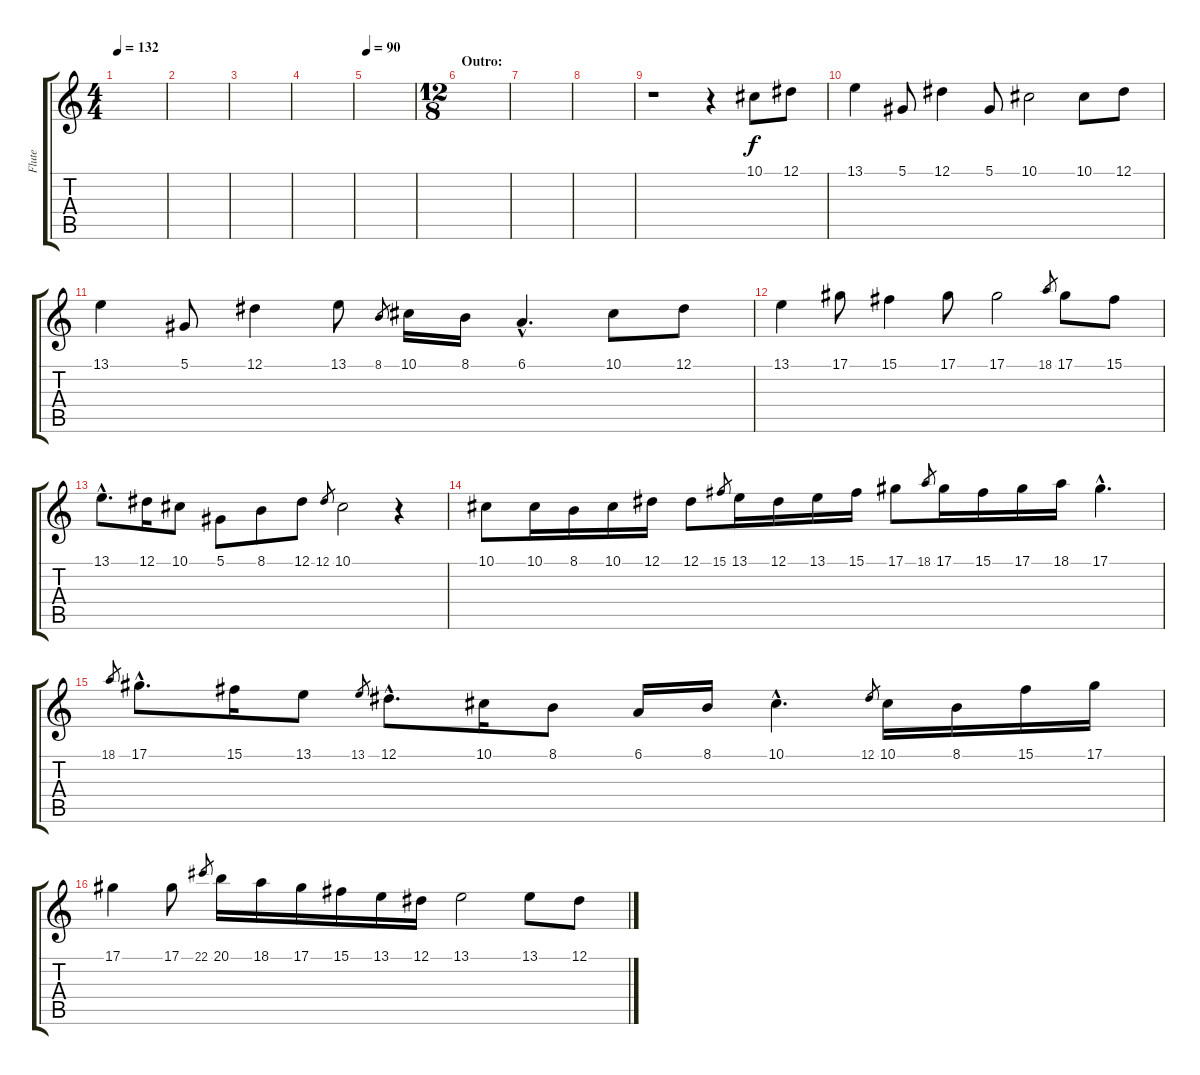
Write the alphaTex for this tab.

\track ("Flute" "Flute") {instrument flute}
\staff {score tabs}
\tuning (Eb4 Bb3 Gb3 Db3 Ab2 Eb2) {hide}
\ts (4 4)
\tempo 132
\clef g2
\ks c
|
|
|
|
\tempo 90
|
\ts (12 8)
\section ("" "Outro:")
|
|
|
r.1 r.4 10.1.8 12.1.8 |
13.1.4 5.1.8 12.1.4 5.1.8 10.1.2 10.1.8 12.1.8 |
13.1.4 5.1.8 12.1.4 13.1.8 8.1.8{gr} 10.1.16 8.1.16 6.1{hac}.4{d} 10.1.8 12.1.8 |
13.1.4 17.1.8 15.1.4 17.1.8 17.1.2 18.1.8{gr} 17.1.8 15.1.8 |
13.1{hac}.8{d} 12.1.16 10.1.8 5.1.8 8.1.8 12.1.8 12.1.8{gr} 10.1.2 r.4 |
10.1.8 10.1.16 8.1.16 10.1.16 12.1.16 12.1.8 15.1.8{gr} 13.1.16 12.1.16 13.1.16 15.1.16 17.1.8 18.1.8{gr} 17.1.16 15.1.16 17.1.16 18.1.16 17.1{hac}.4{d} |
18.1.8{gr} 17.1{hac}.8{d} 15.1.16 13.1.8 13.1.8{gr} 12.1{hac}.8{d} 10.1.16 8.1.8 6.1.16 8.1.16 10.1{hac}.4{d} 12.1.8{gr} 10.1.16 8.1.16 15.1.16 17.1.16 |
17.1.4 17.1.8 22.1.8{gr} 20.1.16 18.1.16 17.1.16 15.1.16 13.1.16 12.1.16 13.1.2 13.1.8 12.1.8
